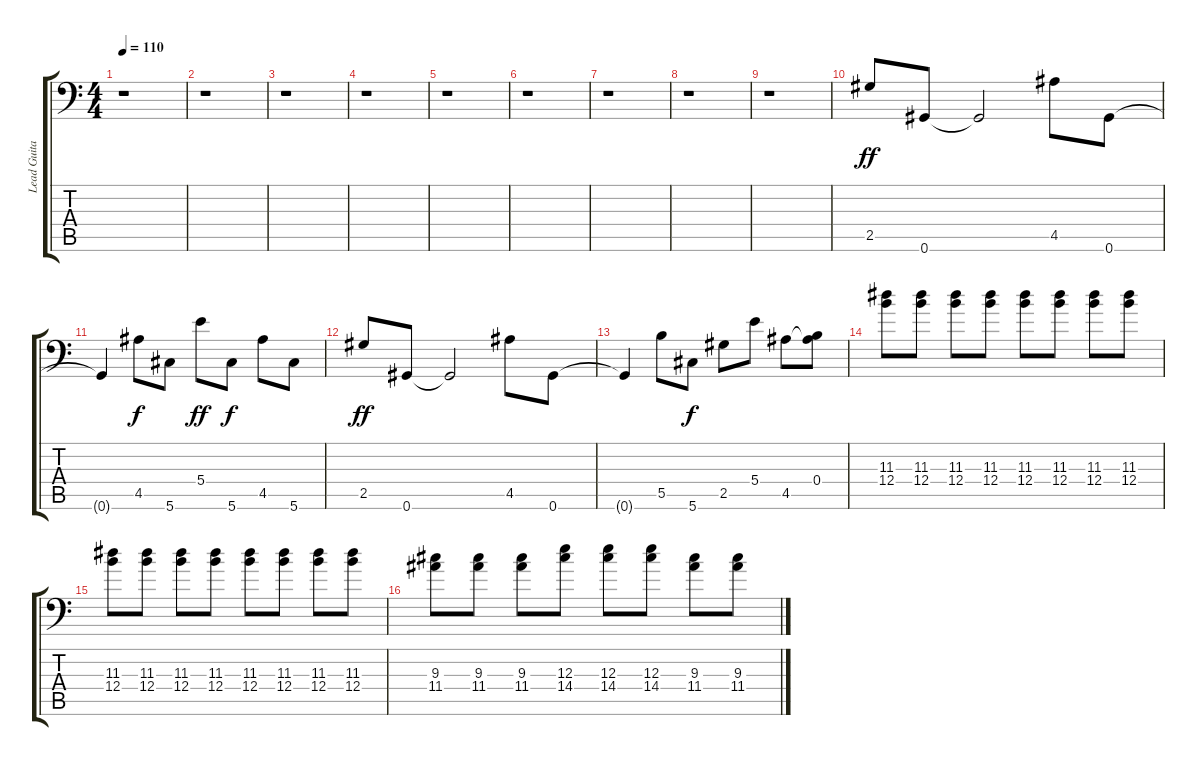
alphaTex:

\track ("Lead Guitar" "Lead Guita") {instrument distortionguitar}
\staff {score tabs}
\tuning (Db4 Ab3 E3 B2 Gb2 Ab1) {hide}
\ts (4 4)
\tempo 110
\clef f4
\ks c
r.1{dy ff} |
r.1 |
r.1 |
r.1 |
r.1 |
r.1 |
r.1 |
r.1 |
r.1 |
2.5.8 0.6.8 0.6{t}.2 4.5.8 0.6.8 |
0.6{t}.4 4.5.8{dy f} 5.6.8 5.4.8{dy ff} 5.6.8{dy f} 4.5.8 5.6.8 |
2.5.8{dy ff} 0.6.8 0.6{t}.2 4.5.8 0.6.8 |
0.6{t}.4 5.5.8 5.6.8{dy f} 2.5.8 5.4.8 4.5.8 (0.4 4.5{t}).8 |
(11.3 12.4).8 (11.3 12.4).8 (11.3 12.4).8 (11.3 12.4).8 (11.3 12.4).8 (11.3 12.4).8 (11.3 12.4).8 (11.3 12.4).8 |
(11.3 12.4).8 (11.3 12.4).8 (11.3 12.4).8 (11.3 12.4).8 (11.3 12.4).8 (11.3 12.4).8 (11.3 12.4).8 (11.3 12.4).8 |
(9.3 11.4).8 (9.3 11.4).8 (9.3 11.4).8 (12.3 14.4).8 (12.3 14.4).8 (12.3 14.4).8 (9.3 11.4).8 (9.3 11.4).8
